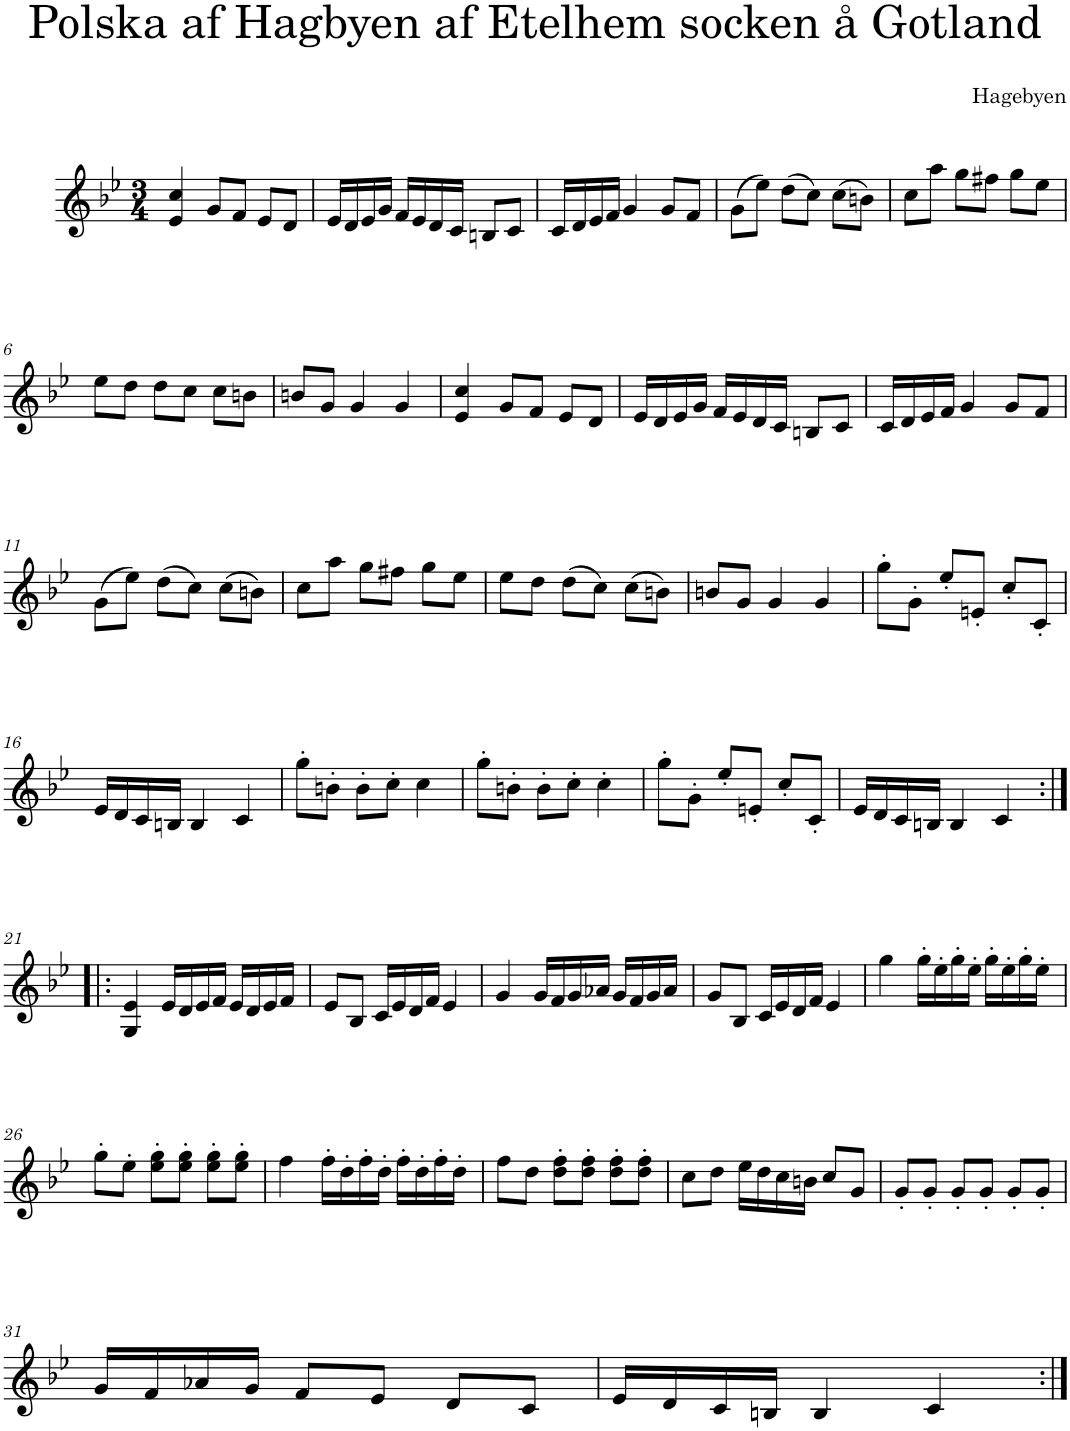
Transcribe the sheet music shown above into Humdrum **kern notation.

**kern
*part1
*staff1
*I"Piano
*I'Pno
*clefG2
*k[b-e-]
*g:
*M3/4
=1
4e-/ 4cc/
8g/L
8f/J
8e-/L
8d/J
=2
16e-/LL
16d/
16e-/
16g/JJ
16f/LL
16e-/
16d/
16c/JJ
8Bn/L
8c/J
=3
16c/LL
16d/
16e-/
16f/JJ
4g/
8g/L
8f/J
=4
(8g\L
8ee-\J)
(8dd\L
8cc\J)
(8cc\L
8bn\J)
=5
8cc\L
8aa\J
8gg\L
8ff#X\J
8gg\L
8ee-\J
!!LO:LB:g=z
=6
8ee-\L
8dd\J
8dd\L
8cc\J
8cc\L
8bn\J
=7
8bn/L
8g/J
4g/
4g/
=8
4e-/ 4cc/
8g/L
8f/J
8e-/L
8d/J
=9
16e-/LL
16d/
16e-/
16g/JJ
16f/LL
16e-/
16d/
16c/JJ
8Bn/L
8c/J
=10
16c/LL
16d/
16e-/
16f/JJ
4g/
8g/L
8f/J
!!LO:LB:g=z
=11
(8g\L
8ee-\J)
(8dd\L
8cc\J)
(8cc\L
8bn\J)
=12
8cc\L
8aa\J
8gg\L
8ff#X\J
8gg\L
8ee-\J
=13
8ee-\L
8dd\J
(8dd\L
8cc\J)
(8cc\L
8bn\J)
=14
8bn/L
8g/J
4g/
4g/
=15
8gg'\L
8g'\J
8ee-'/L
8en'/J
8cc'/L
8c'/J
!!LO:LB:g=z
=16
16e-/LL
16d/
16c/
16Bn/JJ
4B/
4c/
=17
8gg'\L
8bn'\J
8b'\L
8cc'\J
4cc\
=18
8gg'\L
8bn'\J
8b'\L
8cc'\J
4cc'\
=19
8gg'\L
8g'\J
8ee-'/L
8en'/J
8cc'/L
8c'/J
=20
16e-/LL
16d/
16c/
16Bn/JJ
4B/
4c/
!!LO:LB:g=z
=21:|!|:
4G/ 4e-/
16e-/LL
16d/
16e-/
16f/JJ
16e-/LL
16d/
16e-/
16f/JJ
=22
8e-/L
8B-/J
16c/LL
16e-/
16d/
16f/JJ
4e-/
=23
4g/
16g/LL
16f/
16g/
16a-X/JJ
16g/LL
16f/
16g/
16a-/JJ
=24
8g/L
8B-/J
16c/LL
16e-/
16d/
16f/JJ
4e-/
=25
4gg\
16gg'\LL
16ee-'\
16gg'\
16ee-'\JJ
16gg'\LL
16ee-'\
16gg'\
16ee-'\JJ
!!LO:LB:g=z
=26
8gg'\L
8ee-'\J
8ee-\' 8gg\'L
8ee-\' 8gg\'J
8ee-\' 8gg\'L
8ee-\' 8gg\'J
=27
4ff\
16ff'\LL
16dd'\
16ff'\
16dd'\JJ
16ff'\LL
16dd'\
16ff'\
16dd'\JJ
=28
8ff\L
8dd\J
8dd\' 8ff\'L
8dd\' 8ff\'J
8dd\' 8ff\'L
8dd\' 8ff\'J
=29
8cc\L
8dd\J
16ee-\LL
16dd\
16cc\
16bn\JJ
8cc/L
8g/J
=30
8g'/L
8g'/J
8g'/L
8g'/J
8g'/L
8g'/J
!!LO:LB:g=z
=31
16g/LL
16f/
16a-X/
16g/JJ
8f/L
8e-/J
8d/L
8c/J
=32
16e-/LL
16d/
16c/
16Bn/JJ
4B/
4c/
=:|!
*-
